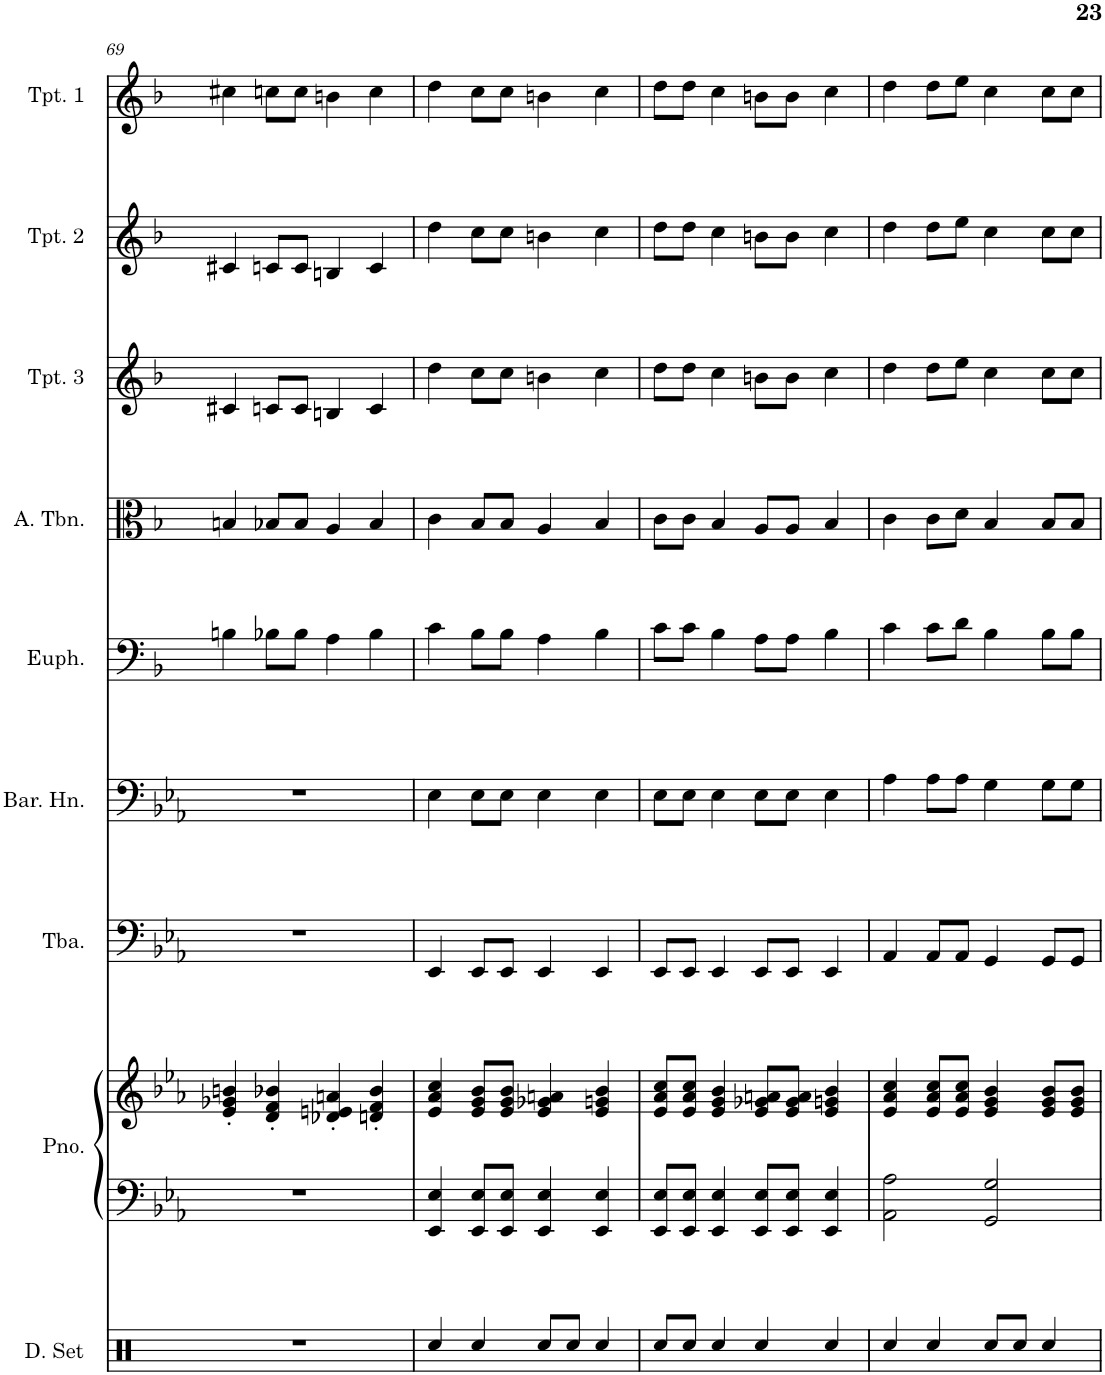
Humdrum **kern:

**kern	**kern	**kern	**kern	**kern	**kern	**kern	**kern	**kern	**kern
*part9	*part8	*part8	*part7	*part6	*part5	*part4	*part3	*part2	*part1
*staff10	*staff9	*staff8	*staff7	*staff6	*staff5	*staff4	*staff3	*staff2	*staff1
*I"Drumset	*I"Grand Piano	*	*I"Tuba	*I"Baritone Horn	*I"Euphonium	*I"Alto Trombone	*I"Trumpet 3	*I"Trumpet 2	*I"Trumpet 1
*I'D. Set	*I'Pno.	*	*I'Tba.	*I'Bar. Hn.	*I'Euph.	*I'A. Tbn.	*I'Tpt. 3	*I'Tpt. 2	*I'Tpt. 1
!!LO:PB:g=z
*clefX	*clefF4	*clefG2	*clefF4	*clefF4	*clefF4	*clefC3	*clefG2	*clefG2	*clefG2
*	*	*	*	*Trd4c7	*	*	*Trd1c2	*Trd1c2	*Trd1c2
*k[]	*k[b-e-a-]	*k[b-e-a-]	*k[b-e-a-]	*k[b-e-a-]	*k[b-]	*k[b-]	*k[b-]	*k[b-]	*k[b-]
*M4/4	*M4/4	*M4/4	*M4/4	*M4/4	*M4/4	*M4/4	*M4/4	*M4/4	*M4/4
=69	=69	=69	=69	=69	=69	=69	=69	=69	=69
1r	1r	4e-/' 4g-X/' 4bn/'	1r	1r	4Bn\	4Bn/	4c#X/	4c#X/	4cc#X\
.	.	4d/' 4f/' 4b-X/'	.	.	8B-X\L	8B-X/L	8cn/L	8cn/L	8ccn\L
.	.	.	.	.	8B-\J	8B-/J	8c/J	8c/J	8cc\J
.	.	4d-X/' 4en/' 4an/'	.	.	4A\	4A/	4Bn/	4Bn/	4bn\
.	.	4dn/' 4f/' 4b-/'	.	.	4B-\	4B-/	4c/	4c/	4cc\
=70	=70	=70	=70	=70	=70	=70	=70	=70	=70
4Rcc/	4EE-/ 4E-/	4e-/ 4a-/ 4cc/	4EE-/	4E-\	4c\	4c\	4dd\	4dd\	4dd\
4Rcc/	8EE-/ 8E-/L	8e-/ 8g/ 8b-/L	8EE-/L	8E-\L	8B-\L	8B-/L	8cc\L	8cc\L	8cc\L
.	8EE-/ 8E-/J	8e-/ 8g/ 8b-/J	8EE-/J	8E-\J	8B-\J	8B-/J	8cc\J	8cc\J	8cc\J
8Rcc/L	4EE-/ 4E-/	4e-/ 4g-X/ 4an/	4EE-/	4E-\	4A\	4A/	4bn\	4bn\	4bn\
8Rcc/J	.	.	.	.	.	.	.	.	.
4Rcc/	4EE-/ 4E-/	4e-/ 4gn/ 4b-/	4EE-/	4E-\	4B-\	4B-/	4cc\	4cc\	4cc\
=71	=71	=71	=71	=71	=71	=71	=71	=71	=71
8Rcc/L	8EE-/ 8E-/L	8e-/ 8a-/ 8cc/L	8EE-/L	8E-\L	8c\L	8c\L	8dd\L	8dd\L	8dd\L
8Rcc/J	8EE-/ 8E-/J	8e-/ 8a-/ 8cc/J	8EE-/J	8E-\J	8c\J	8c\J	8dd\J	8dd\J	8dd\J
4Rcc/	4EE-/ 4E-/	4e-/ 4g/ 4b-/	4EE-/	4E-\	4B-\	4B-/	4cc\	4cc\	4cc\
4Rcc/	8EE-/ 8E-/L	8e-/ 8g-X/ 8an/L	8EE-/L	8E-\L	8A\L	8A/L	8bn\L	8bn\L	8bn\L
.	8EE-/ 8E-/J	8e-/ 8g-/ 8a/J	8EE-/J	8E-\J	8A\J	8A/J	8b\J	8b\J	8b\J
4Rcc/	4EE-/ 4E-/	4e-/ 4gn/ 4b-/	4EE-/	4E-\	4B-\	4B-/	4cc\	4cc\	4cc\
=72	=72	=72	=72	=72	=72	=72	=72	=72	=72
4Rcc/	2AA-\ 2A-\	4e-/ 4a-/ 4cc/	4AA-/	4A-\	4c\	4c\	4dd\	4dd\	4dd\
4Rcc/	.	8e-/ 8a-/ 8cc/L	8AA-/L	8A-\L	8c\L	8c\L	8dd\L	8dd\L	8dd\L
.	.	8e-/ 8a-/ 8cc/J	8AA-/J	8A-\J	8d\J	8d\J	8ee\J	8ee\J	8ee\J
8Rcc/L	2GG/ 2G/	4e-/ 4g/ 4b-/	4GG/	4G\	4B-\	4B-/	4cc\	4cc\	4cc\
8Rcc/J	.	.	.	.	.	.	.	.	.
4Rcc/	.	8e-/ 8g/ 8b-/L	8GG/L	8G\L	8B-\L	8B-/L	8cc\L	8cc\L	8cc\L
.	.	8e-/ 8g/ 8b-/J	8GG/J	8G\J	8B-\J	8B-/J	8cc\J	8cc\J	8cc\J
=	=	=	=	=	=	=	=	=	=
*-	*-	*-	*-	*-	*-	*-	*-	*-	*-
